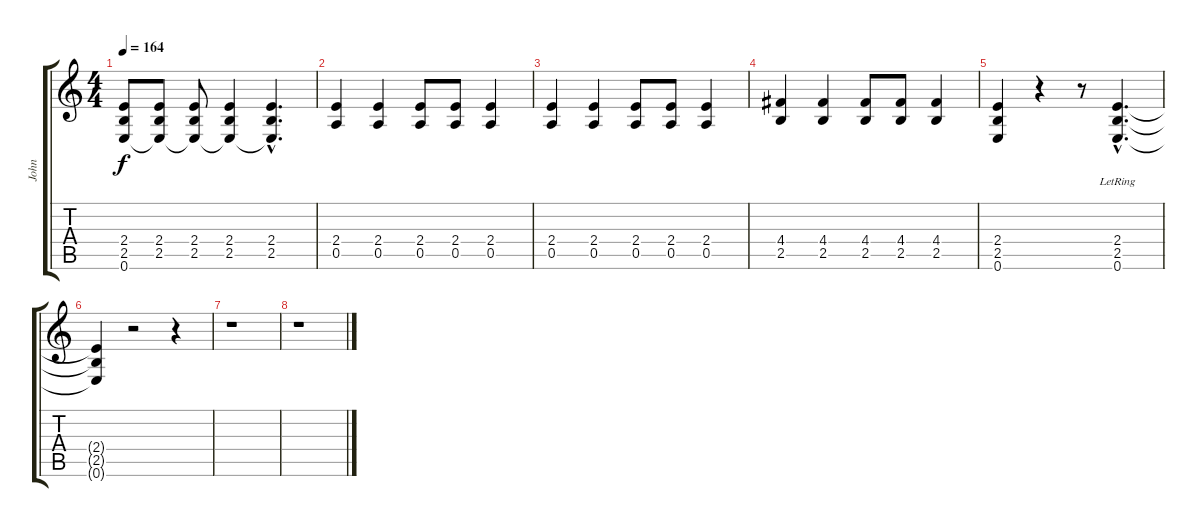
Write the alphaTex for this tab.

\track ("John" "John") {instrument overdrivenguitar}
\staff {score tabs}
\tuning (E4 B3 G3 D3 A2 E2) {hide}
\ts (4 4)
\tempo 164
\clef g2
\ks c
(2.4 2.5 0.6).8{dy f} (2.4 2.5 0.6{t}).8 (2.4 2.5 0.6{t}).8 (2.4 2.5 0.6{t}).4 (2.4{hac} 2.5{hac} 0.6{hac t}).4{d} |
(2.4 0.5).4 (2.4 0.5).4 (2.4 0.5).8 (2.4 0.5).8 (2.4 0.5).4 |
(2.4 0.5).4 (2.4 0.5).4 (2.4 0.5).8 (2.4 0.5).8 (2.4 0.5).4 |
(4.4 2.5).4 (4.4 2.5).4 (4.4 2.5).8 (4.4 2.5).8 (4.4 2.5).4 |
(2.4 2.5 0.6).4 r.4 r.8 (2.4{hac lr} 2.5{hac lr} 0.6{hac lr}).4{d} |
(2.4{t} 2.5{t} 0.6{t}).4 r.2 r.4 |
r.1 |
r.1
